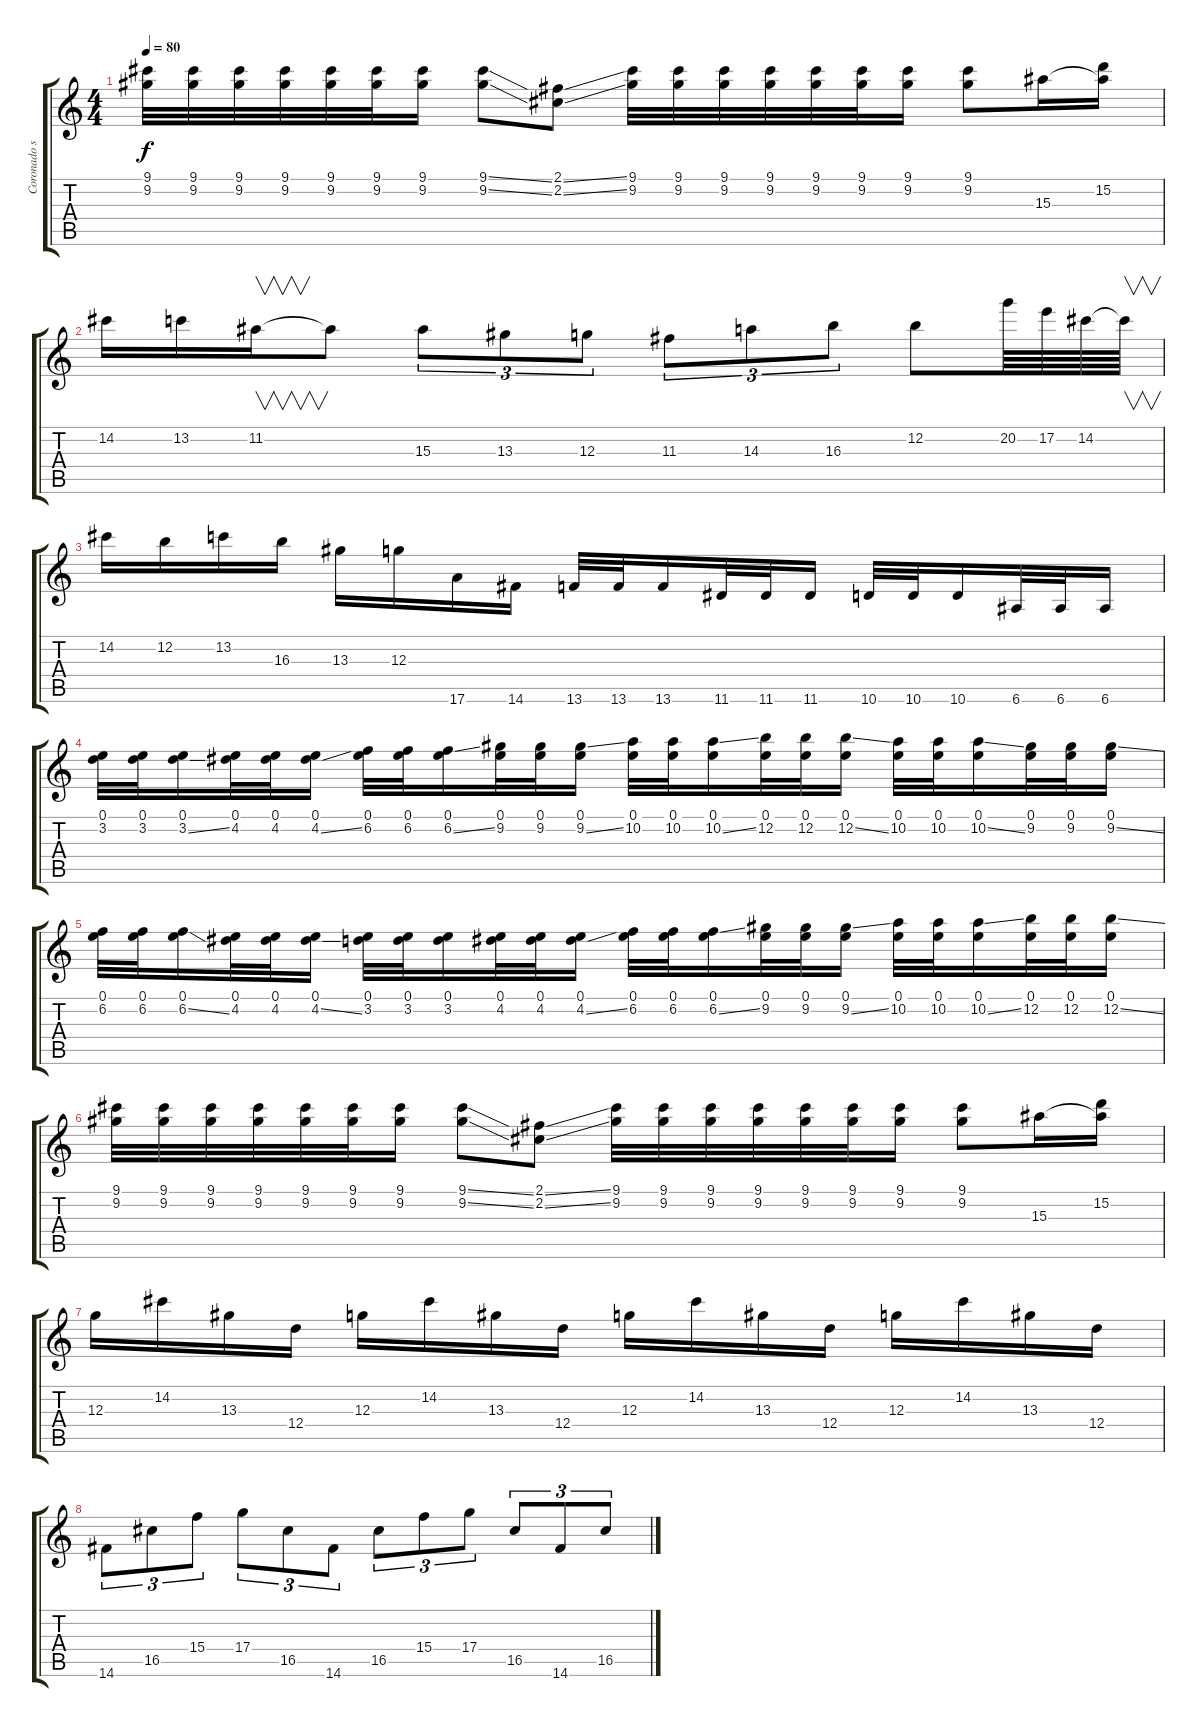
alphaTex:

\track ("Coronado solo" "Coronado s") {instrument distortionguitar}
\staff {score tabs}
\tuning (E4 B3 G3 D3 A2 E2) {hide}
\ts (4 4)
\tempo 80
\clef g2
\ks c
(9.1 9.2).32{dy f} (9.1 9.2).32 (9.1 9.2).32 (9.1 9.2).32 (9.1 9.2).32 (9.1 9.2).32 (9.1 9.2).16 (9.1{ss} 9.2{ss}).8 (2.1{ss} 2.2{ss}).8 (9.1 9.2).32 (9.1 9.2).32 (9.1 9.2).32 (9.1 9.2).32 (9.1 9.2).32 (9.1 9.2).32 (9.1 9.2).16 (9.1 9.2).8 15.3.16 (15.2 15.3{t}).16 |
14.2.16 13.2.16 11.2.16{v} 11.2{t}.8 15.3.8{tu (3 2)} 13.3.8{tu (3 2)} 12.3.8{tu (3 2)} 11.3.8{tu (3 2)} 14.3.8{tu (3 2)} 16.3.8{tu (3 2)} 12.2.8 20.2.64 17.2.64 14.2.64 14.2{t}.64{v} |
14.2.16 12.2.16 13.2.16 16.3.16 13.3.16 12.3.16 17.6.16 14.6.16 13.6.32 13.6.32 13.6.16 11.6.32 11.6.32 11.6.16 10.6.32 10.6.32 10.6.16 6.6.32 6.6.32 6.6.16 |
(0.1 3.2).32 (0.1 3.2).32 (0.1 3.2{ss}).16 (0.1 4.2).32 (0.1 4.2).32 (0.1 4.2{ss}).16 (0.1 6.2).32 (0.1 6.2).32 (0.1 6.2{ss}).16 (0.1 9.2).32 (0.1 9.2).32 (0.1 9.2{ss}).16 (0.1 10.2).32 (0.1 10.2).32 (0.1 10.2{ss}).16 (0.1 12.2).32 (0.1 12.2).32 (0.1 12.2{ss}).16 (0.1 10.2).32 (0.1 10.2).32 (0.1 10.2{ss}).16 (0.1 9.2).32 (0.1 9.2).32 (0.1 9.2{ss}).16 |
(0.1 6.2).32 (0.1 6.2).32 (0.1 6.2{ss}).16 (0.1 4.2).32 (0.1 4.2).32 (0.1 4.2{ss}).16 (0.1 3.2).32 (0.1 3.2).32 (0.1 3.2).16 (0.1 4.2).32 (0.1 4.2).32 (0.1 4.2{ss}).16 (0.1 6.2).32 (0.1 6.2).32 (0.1 6.2{ss}).16 (0.1 9.2).32 (0.1 9.2).32 (0.1 9.2{ss}).16 (0.1 10.2).32 (0.1 10.2).32 (0.1 10.2{ss}).16 (0.1 12.2).32 (0.1 12.2).32 (0.1 12.2{ss}).16 |
(9.1 9.2).32 (9.1 9.2).32 (9.1 9.2).32 (9.1 9.2).32 (9.1 9.2).32 (9.1 9.2).32 (9.1 9.2).16 (9.1{ss} 9.2{ss}).8 (2.1{ss} 2.2{ss}).8 (9.1 9.2).32 (9.1 9.2).32 (9.1 9.2).32 (9.1 9.2).32 (9.1 9.2).32 (9.1 9.2).32 (9.1 9.2).16 (9.1 9.2).8 15.3.16 (15.2 15.3{t}).16 |
12.3.16 14.2.16 13.3.16 12.4.16 12.3.16 14.2.16 13.3.16 12.4.16 12.3.16 14.2.16 13.3.16 12.4.16 12.3.16 14.2.16 13.3.16 12.4.16 |
14.6.8{tu (3 2)} 16.5.8{tu (3 2)} 15.4.8{tu (3 2)} 17.4.8{tu (3 2)} 16.5.8{tu (3 2)} 14.6.8{tu (3 2)} 16.5.8{tu (3 2)} 15.4.8{tu (3 2)} 17.4.8{tu (3 2)} 16.5.8{tu (3 2)} 14.6.8{tu (3 2)} 16.5.8{tu (3 2)}
